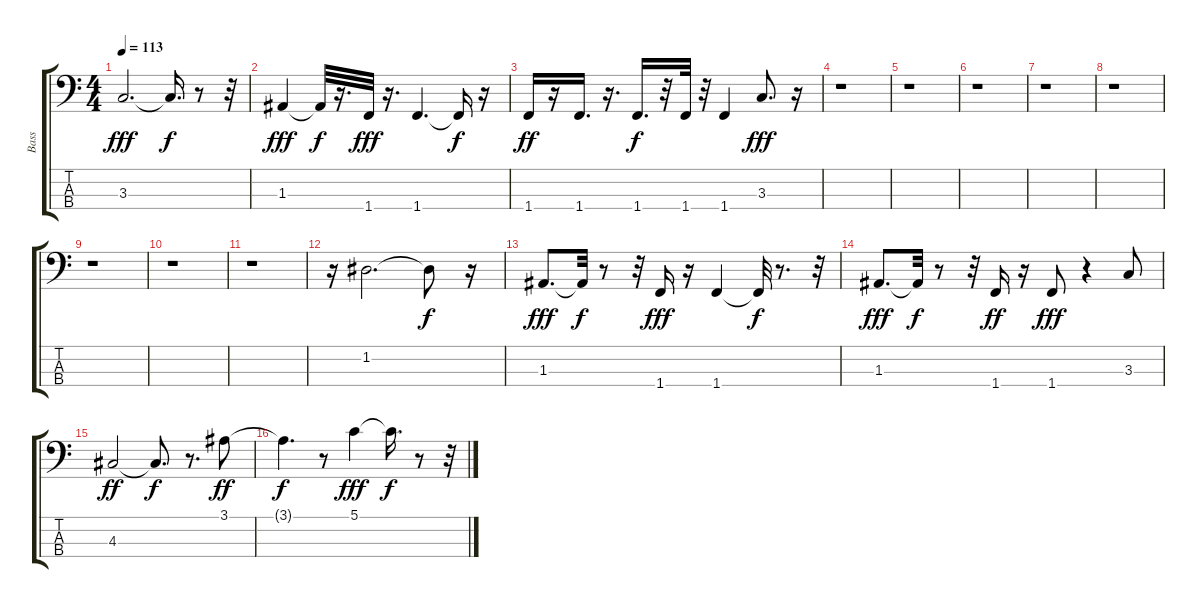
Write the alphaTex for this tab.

\track ("Bass" "Bass") {instrument electricbassfinger}
\staff {score tabs}
\tuning (G2 D2 A1 E1) {hide}
\ts (4 4)
\tempo 113
\clef f4
\ks c
3.3.2{d dy fff} 3.3{t}.16{d dy f} r.8 r.32 |
1.3.4{dy fff} 1.3{t}.32{dy f} r.16{d} 1.4.32{dy fff} r.16{d} 1.4.4{d} 1.4{t}.16{dy f} r.16 |
1.4.16{dy ff} r.16 1.4.16{d} r.16{d} 1.4.16{d dy f} r.32 1.4.32 r.32 1.4.4 3.3.8{d dy fff} r.16 |
r.1 |
r.1 |
r.1 |
r.1 |
r.1 |
r.1 |
r.1 |
r.1 |
r.16 1.2.2{d} 1.2{t}.8{dy f} r.16 |
1.3.8{d dy fff} 1.3{t}.32{dy f} r.8 r.32 1.4.16{dy fff} r.16 1.4.4 1.4{t}.32{dy f} r.8{d} r.32 |
1.3.8{d dy fff} 1.3{t}.32{dy f} r.8 r.32 1.4.16{dy ff} r.16 1.4.8{dy fff} r.4 3.3.8 |
4.3.2{dy ff} 4.3{t}.8{d dy f} r.8{d} 3.1.8{dy ff} |
3.1{t}.4{d dy f} r.8 5.1.4{dy fff} 5.1{t}.16{d dy f} r.8 r.32
